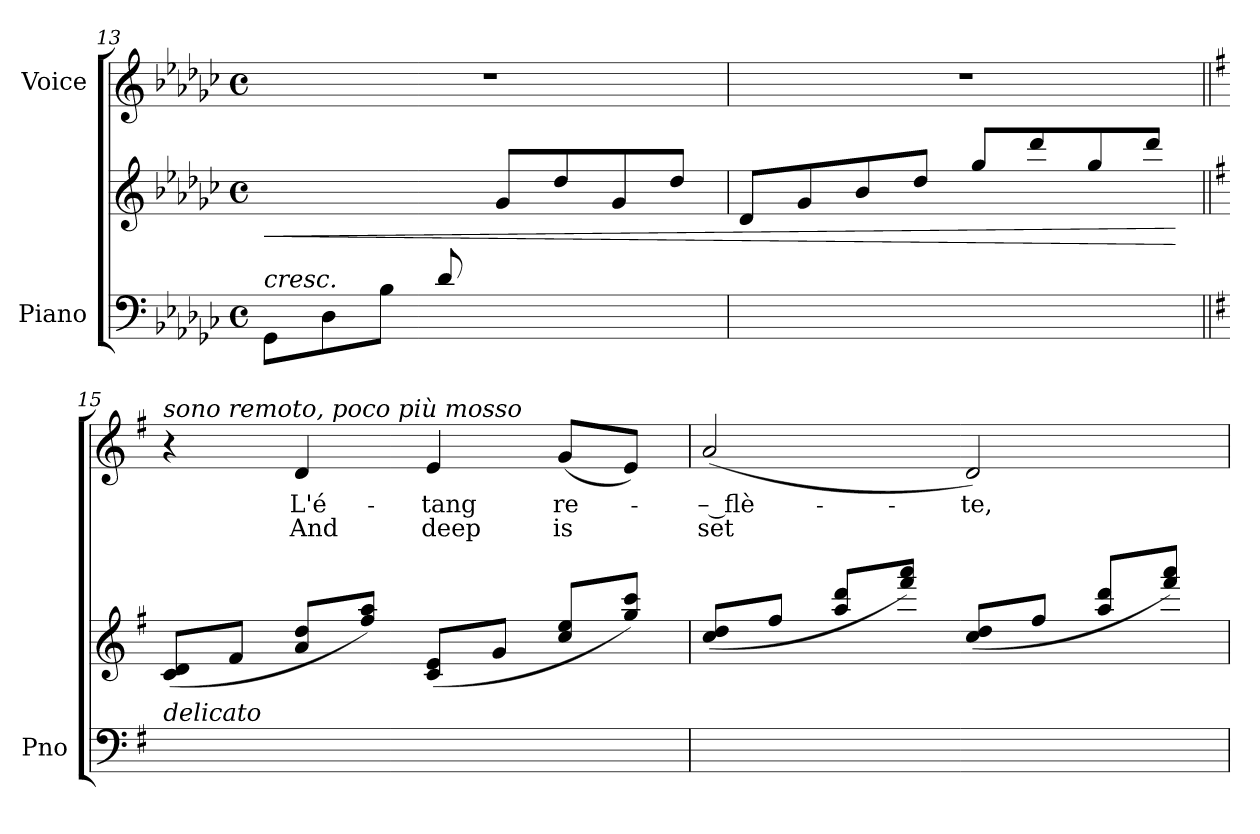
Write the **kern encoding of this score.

**kern	**kern	**dynam	**kern	**text	**text
*part2	*part2	*part2	*part1	*part1	*part1
*staff3	*staff2	*staff2/3	*staff1	*staff1	*staff1
*I"Piano	*	*	*I"Voice	*	*
*I'Pno	*	*	*	*	*
*clefF4	*clefG2	*	*clefG2	*	*
*k[b-e-a-d-g-c-]	*k[b-e-a-d-g-c-]	*	*k[b-e-a-d-g-c-]	*	*
*M4/4	*M4/4	*	*M4/4	*	*
*met(c)	*met(c)	*	*met(c)	*	*
=13	=13	=13	=13	=13	=13
!LO:TX:a:i:t=cresc.	!	!	!	!	!
!	!	!LO:HP:b	!	!	!
*	*^	*	*	*	*
(8GG-\L	1ryy	2ryy	<	1r	.	.
8D-\	.	.	.	.	.	.
8B-\J	.	.	.	.	.	.
8d-/	.	.	.	.	.	.
2ryy	.	8g-/L	.	.	.	.
.	.	8dd-/	.	.	.	.
.	.	8g-/	.	.	.	.
.	.	8dd-/J)	.	.	.	.
=14	=14	=14	=14	=14	=14	=14
1ryy	1ryy	8d-/L	.	1r	.	.
.	.	8g-/	.	.	.	.
.	.	8b-/	.	.	.	.
.	.	8dd-/J	.	.	.	.
.	.	8gg-/L	.	.	.	.
.	.	8ddd-/	.	.	.	.
.	.	8gg-/	.	.	.	.
.	.	8ddd-/J	.	.	.	.
*	*v	*v	*	*	*	*
.	.	[	.	.	.
=15||	=15||	=15||	=15||	=15||	=15||
*k[f#]	*k[f#]	*	*k[f#]	*	*
*	*^	*	*	*	*
*	*8va	*	*	*	*	*
!	!	!	!	!LO:TX:i:t=sono remoto, poco più mosso	!	!
!LO:TX:i:t=delicato	!	!	!	!	!	!
1ryy	1ryy	(8cc/ 8dd/L	.	4r	.	.
.	.	8ff#/J	.	.	.	.
.	.	8aa/ 8ddd/L	.	4d/	L'é-	And
.	.	8fff#/ 8aaa/J)	.	.	.	.
.	.	(8cc/ 8ee/L	.	4e/	-tang	deep
.	.	8gg/J	.	.	.	.
.	.	8ccc/ 8eee/L	.	(8g/L	re-	is
.	.	8ggg/ 8cccc/J)	.	8e/J)	.	.
=16	=16	=16	=16	=16	=16	=16
*	*X8va	*	*	*	*	*
1ryy	1ryy	(8cc/ 8dd/L	.	(2a/	-– flè-	set
.	.	8ff#/J	.	.	.	.
.	.	8aa/ 8ddd/L	.	.	.	.
.	.	8fff#/ 8aaa/J)	.	.	.	.
.	.	(8cc/ 8dd/L	.	2d/)	-te,	.
.	.	8ff#/J	.	.	.	.
.	.	8aa/ 8ddd/L	.	.	.	.
.	.	8fff#/ 8aaa/J)	.	.	.	.
*	*v	*v	*	*	*	*
=	=	=	=	=	=
*-	*-	*-	*-	*-	*-
